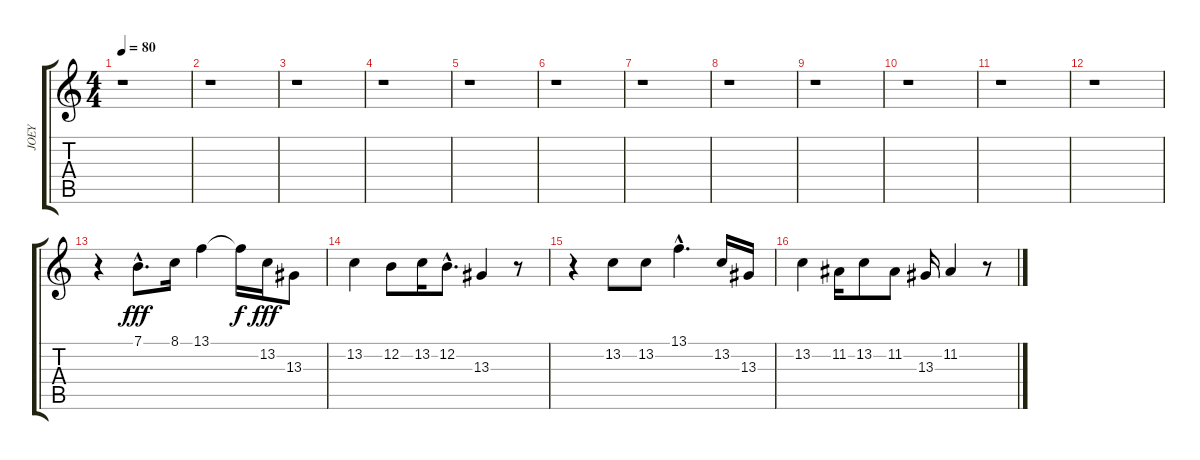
\track ("JOEY" "JOEY") {instrument lead6voice}
\staff {score tabs}
\tuning (E4 B3 G3 D3 A2 E2) {hide}
\ts (4 4)
\tempo 80
\clef g2
\ks c
r.1{dy fff instrument lead6voice} |
r.1 |
r.1 |
r.1 |
r.1 |
r.1 |
r.1 |
r.1 |
r.1 |
r.1 |
r.1 |
r.1 |
r.4 7.1{hac}.8{d} 8.1.16 13.1.4 13.1{t}.16{dy f} 13.2.16{dy fff} 13.3.8 |
13.2.4 12.2.8 13.2.16 12.2{hac}.8{d} 13.3.4 r.8 |
r.4 13.2.8 13.2.8 13.1{hac}.4{d} 13.2.16 13.3.16 |
13.2.4 11.2.16 13.2.8 11.2.8 13.3.16 11.2.4 r.8
